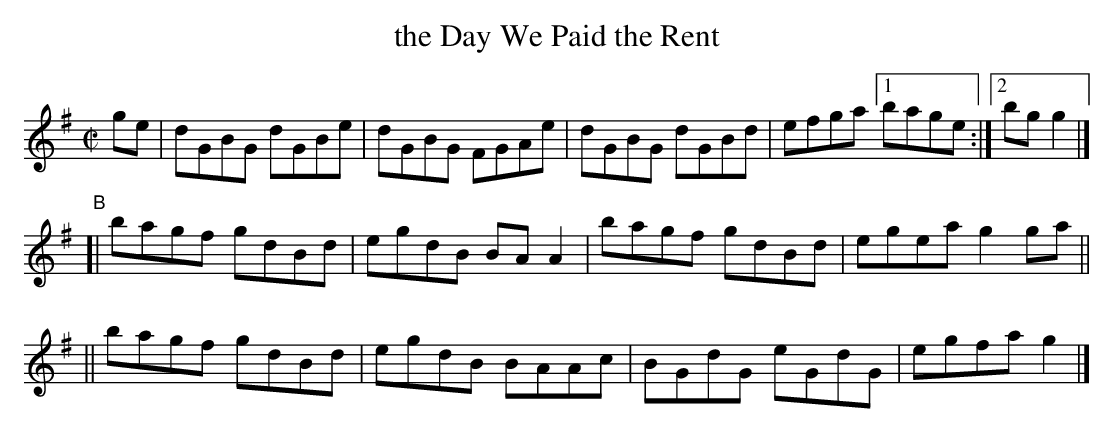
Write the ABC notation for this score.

X:1
T: the Day We Paid the Rent
M: C|
L: 1/8
K: G
ge \
| dGBG dGBe | dGBG FGAe | dGBG dGBd |efga [1 bage :|[2 bgg2 |]
"^B"\
[| bagf gdBd | egdB BAA2 | bagf gdBd | egea g2ga  ||
|| bagf gdBd | egdB BAAc | BGdG eGdG | egfa g2 |]
